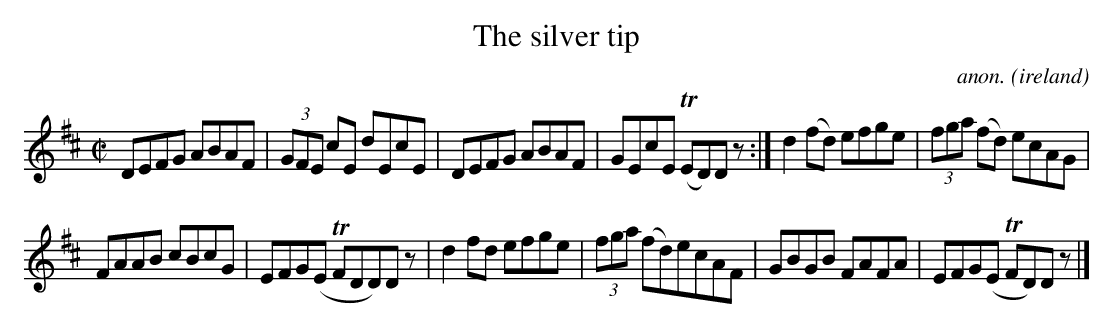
X:1
T:The silver tip
O:ireland
C:anon.
m: Tn = (3n/o/n/
M:C|
L:1/8
K:D
DEFG ABAF|(3GFE cE dEcE|DEFG ABAF|GEcE (TED)D z:|d2(fd) efge|(3fga (fd) ecAG|
FAAB cBcG|EFG(E TFDD)D z|d2fd efge|(3fga (fd)ecAF|GBGB FAFA|EFG(E TFD)D z|]
